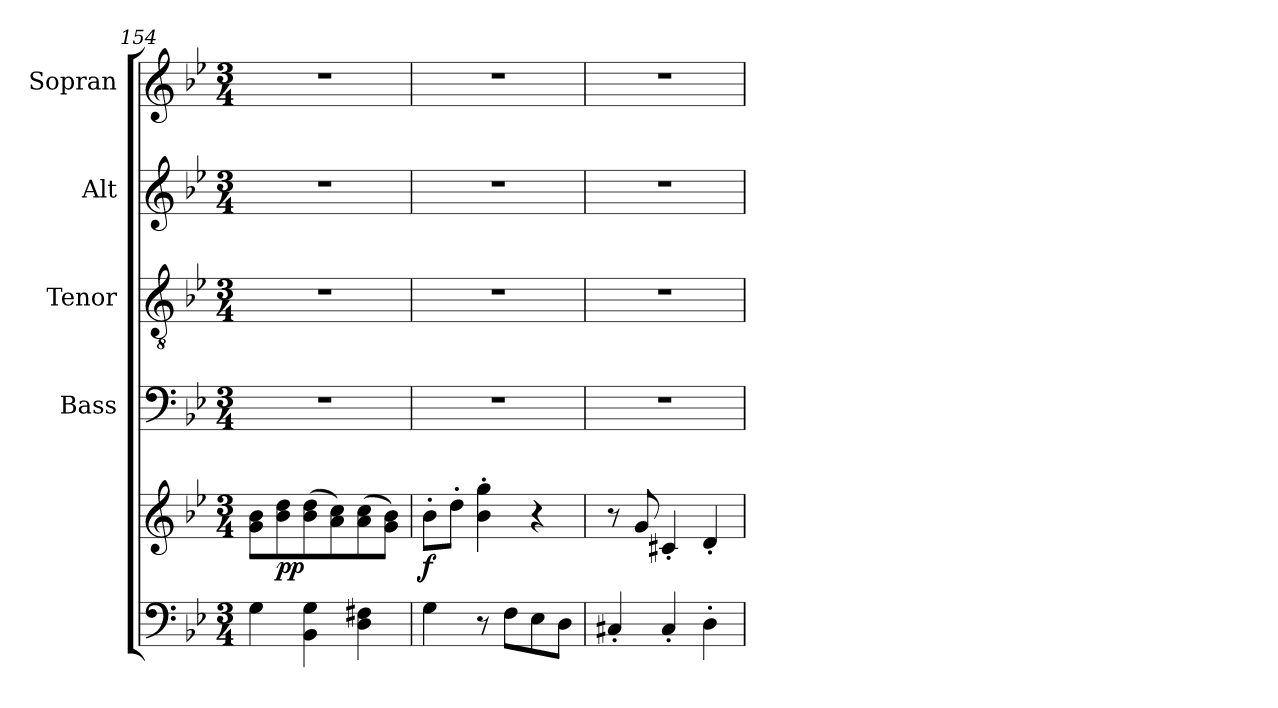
**kern	**kern	**dynam	**kern	**kern	**kern	**kern
*part5	*part5	*part5	*part4	*part3	*part2	*part1
*staff6	*staff5	*staff5/6	*staff4	*staff3	*staff2	*staff1
*	*	*	*I"Bass	*I"Tenor	*I"Alt	*I"Sopran
*	*	*	*I'B.	*I'T.	*I'A.	*I'S.
*clefF4	*clefG2	*	*clefF4	*clefGv2	*clefG2	*clefG2
*k[b-e-]	*k[b-e-]	*	*k[b-e-]	*k[b-e-]	*k[b-e-]	*k[b-e-]
*B-:	*B-:	*	*B-:	*B-:	*B-:	*B-:
*M3/4	*M3/4	*	*M3/4	*M3/4	*M3/4	*M3/4
=154	=154	=154	=154	=154	=154	=154
4G\	8g\ 8b-\L	.	2.r	2.r	2.r	2.r
!	!	!LO:DY:b	!	!	!	!
.	8b-\ 8dd\	pp	.	.	.	.
4BB-\ 4G\	(>8b-\ 8dd\	.	.	.	.	.
.	8a\ 8cc\)	.	.	.	.	.
4D\ 4F#X\	(>8a\ 8cc\	.	.	.	.	.
.	8g\ 8b-\J)	.	.	.	.	.
!!LO:LB:g=z
=155	=155	=155	=155	=155	=155	=155
!	!	!LO:DY:b	!	!	!	!
4G\	8b-'>\L	f	2.r	2.r	2.r	2.r
.	8dd'>\J	.	.	.	.	.
8r	4b-\'> 4gg\'>	.	.	.	.	.
8F\L	.	.	.	.	.	.
8E-\	4r	.	.	.	.	.
8D\J	.	.	.	.	.	.
=156	=156	=156	=156	=156	=156	=156
4C#X'</	8r	.	2.r	2.r	2.r	2.r
.	8g/	.	.	.	.	.
4C#'</	4c#X'</	.	.	.	.	.
4D'>\	4d'</	.	.	.	.	.
=	=	=	=	=	=	=
*-	*-	*-	*-	*-	*-	*-
